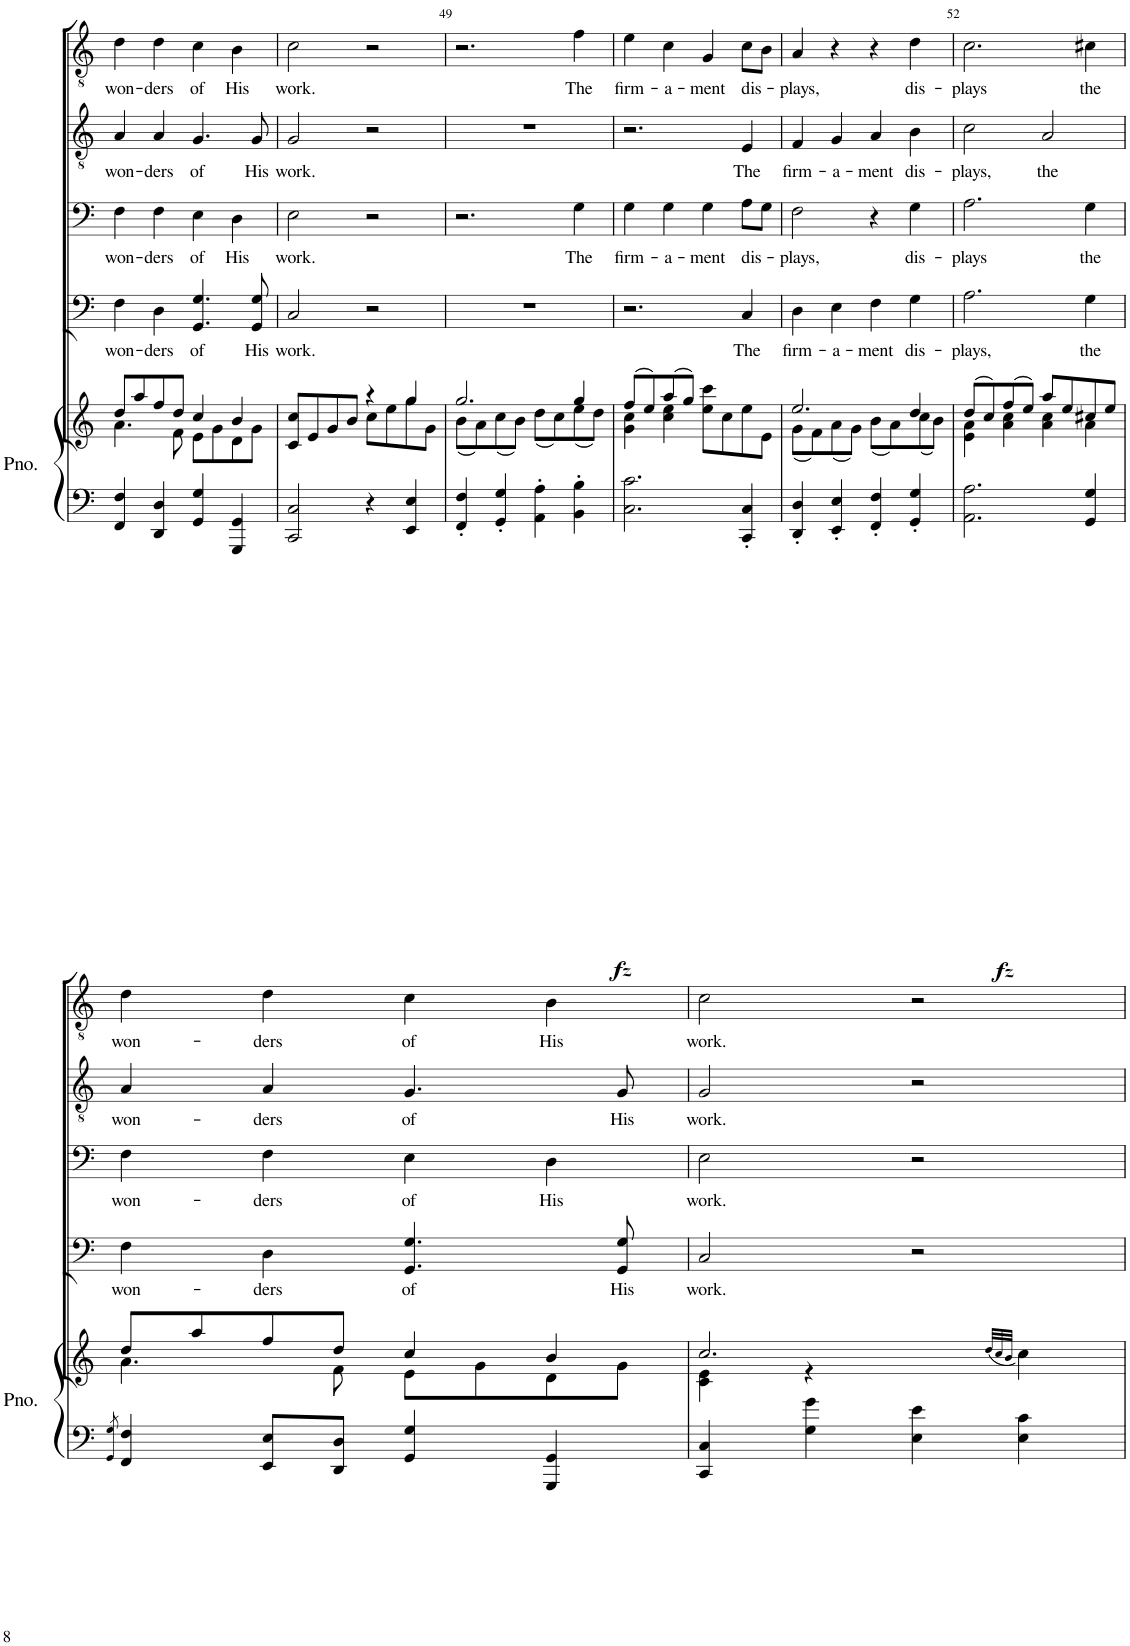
**kern	**kern	**dynam	**kern	**text	**kern	**text	**kern	**text	**kern	**text
*part5	*part5	*part5	*part4	*part4	*part3	*part3	*part2	*part2	*part1	*part1
*staff6	*staff5	*staff5/6	*staff4	*staff4	*staff3	*staff3	*staff2	*staff2	*staff1	*staff1
*I"Piano	*	*	*I"Bass	*	*I"Bass	*	*I"Tenor	*	*I"Bass	*
*I'Pno.	*	*	*I'B	*	*I'B	*	*I'T	*	*I'B	*
!!LO:PB:g=z
*clefF4	*clefG2	*	*clefF4	*	*clefF4	*	*clefGv2	*	*clefGv2	*
*k[]	*k[]	*	*k[]	*	*k[]	*	*k[]	*	*k[]	*
*M4/4	*M4/4	*	*M4/4	*	*M4/4	*	*M4/4	*	*M4/4	*
*met(c|)	*met(c|)	*	*met(c|)	*	*met(c|)	*	*met(c|)	*	*met(c|)	*
=47	=47	=47	=47	=47	=47	=47	=47	=47	=47	=47
*	*^	*	*	*	*	*	*	*	*	*
!	!	!	!	!	!LO:LY:b	!	!LO:LY:b	!	!LO:LY:b	!	!LO:LY:b
4FF/ 4F/	8dd/L	4.a\	.	4F\	won-	4F\	won-	4A/	won-	4d\	won-
.	8aa/	.	.	.	.	.	.	.	.	.	.
!	!	!	!	!	!LO:LY:b	!	!LO:LY:b	!	!LO:LY:b	!	!LO:LY:b
4DD/ 4D/	8ff/	.	.	4D\	-ders	4F\	-ders	4A/	-ders	4d\	-ders
.	8dd/J	8f\	.	.	.	.	.	.	.	.	.
!	!	!	!	!	!LO:LY:b	!	!LO:LY:b	!	!LO:LY:b	!	!LO:LY:b
4GG/ 4G/	4cc/	8e\L	.	4.GG/ 4.G/	of	4E\	of	4.G/	of	4c\	of
.	.	8g\	.	.	.	.	.	.	.	.	.
!	!	!	!	!	!	!	!LO:LY:b	!	!	!	!LO:LY:b
4GGG/ 4GG/	4b/	8d\	.	.	.	4D\	His	.	.	4B\	His
!	!	!	!	!	!LO:LY:b	!	!	!	!LO:LY:b	!	!
.	.	8g\J	.	8GG/ 8G/	His	.	.	8G/	His	.	.
=48	=48	=48	=48	=48	=48	=48	=48	=48	=48	=48	=48
!	!	!	!	!	!LO:LY:b	!	!LO:LY:b	!	!LO:LY:b	!	!LO:LY:b
2CC/ 2C/	8c/ 8cc/L	2ryy	.	2C/	work.	2E\	work.	2G/	work.	2c\	work.
.	8e/	.	.	.	.	.	.	.	.	.	.
.	8g/	.	.	.	.	.	.	.	.	.	.
.	8b/J	.	.	.	.	.	.	.	.	.	.
4r	4r	8cc\L	.	2r	.	2r	.	2r	.	2r	.
.	.	8ee\	.	.	.	.	.	.	.	.	.
4EE/ 4E/	4gg/	8gg\	.	.	.	.	.	.	.	.	.
.	.	8g\J	.	.	.	.	.	.	.	.	.
=49	=49	=49	=49	=49	=49	=49	=49	=49	=49	=49	=49
4FF/' 4F/'	2.gg/	(8b\L	.	1r	.	2.r	.	1r	.	2.r	.
.	.	8a\)	.	.	.	.	.	.	.	.	.
4GG/' 4G/'	.	(8cc\	.	.	.	.	.	.	.	.	.
.	.	8b\J)	.	.	.	.	.	.	.	.	.
4AA\' 4A\'	.	(8dd\L	.	.	.	.	.	.	.	.	.
.	.	8cc\)	.	.	.	.	.	.	.	.	.
!	!	!	!	!	!	!	!LO:LY:b	!	!	!	!LO:LY:b
4BB\' 4B\'	4gg/	(8ee\	.	.	.	4G\	The	.	.	4f\	The
.	.	8dd\J)	.	.	.	.	.	.	.	.	.
=50	=50	=50	=50	=50	=50	=50	=50	=50	=50	=50	=50
!	!	!	!LO:DY:b=2	!	!	!	!LO:LY:b	!	!	!	!LO:LY:b
2.C\ 2.c\	(8ff/L	4g\ 4cc\	fz	2.r	.	4G\	firm-	2.r	.	4e\	firm-
.	8ee/)	.	.	.	.	.	.	.	.	.	.
!	!	!	!	!	!	!	!LO:LY:b	!	!	!	!LO:LY:b
.	(8aa/	4cc\ 4ee\	.	.	.	4G\	-a-	.	.	4c\	-a-
.	8gg/J)	.	.	.	.	.	.	.	.	.	.
!	!	!	!	!	!	!	!LO:LY:b	!	!	!	!LO:LY:b
.	2ryy	8ee\ 8ccc\L	.	.	.	4G\	-ment	.	.	4G/	-ment
.	.	8cc\	.	.	.	.	.	.	.	.	.
!	!	!	!	!	!LO:LY:b	!	!LO:LY:b	!	!LO:LY:b	!	!LO:LY:b
4CC/' 4C/'	.	8ee\	.	4C/	The	8A\L	dis-	4E/	The	8c\L	dis-
.	.	8e\J	.	.	.	8G\J	.	.	.	8B\J	.
=51	=51	=51	=51	=51	=51	=51	=51	=51	=51	=51	=51
!	!	!	!	!	!LO:LY:b	!	!LO:LY:b	!	!LO:LY:b	!	!LO:LY:b
4DD/' 4D/'	2.ee/	(8g\L	.	4D\	firm-	2F\	-plays,	4F/	firm-	4A/	-plays,
.	.	8f\)	.	.	.	.	.	.	.	.	.
!	!	!	!	!	!LO:LY:b	!	!	!	!LO:LY:b	!	!
4EE/' 4E/'	.	(8a\	.	4E\	-a-	.	.	4G/	-a-	4r	.
.	.	8g\J)	.	.	.	.	.	.	.	.	.
!	!	!	!	!	!LO:LY:b	!	!	!	!LO:LY:b	!	!
4FF/' 4F/'	.	(8b\L	.	4F\	-ment	4r	.	4A/	-ment	4r	.
.	.	8a\)	.	.	.	.	.	.	.	.	.
!	!	!	!	!	!LO:LY:b	!	!LO:LY:b	!	!LO:LY:b	!	!LO:LY:b
4GG/' 4G/'	4dd/	(8cc\	.	4G\	dis-	4G\	dis-	4B\	dis-	4d\	dis-
.	.	8b\J)	.	.	.	.	.	.	.	.	.
=52	=52	=52	=52	=52	=52	=52	=52	=52	=52	=52	=52
!	!	!	!LO:DY:b=2	!	!LO:LY:b	!	!LO:LY:b	!	!LO:LY:b	!	!LO:LY:b
2.AA\ 2.A\	(8dd/L	4e\ 4a\	fz	2.A\	-plays,	2.A\	-plays	2c\	-plays,	2.c\	-plays
.	8cc/)	.	.	.	.	.	.	.	.	.	.
.	(8ff/	4a\ 4cc\	.	.	.	.	.	.	.	.	.
.	8ee/J)	.	.	.	.	.	.	.	.	.	.
!	!	!	!	!	!	!	!	!	!LO:LY:b	!	!
.	8aa/L	4a\ 4cc\	.	.	.	.	.	2A/	the	.	.
.	8ee/	.	.	.	.	.	.	.	.	.	.
!	!	!	!	!	!LO:LY:b	!	!LO:LY:b	!	!	!	!LO:LY:b
4GG/ 4G/	8cc#X/	4a\	.	4G\	the	4G\	the	.	.	4c#X\	the
.	8ee/J	.	.	.	.	.	.	.	.	.	.
!!LO:LB:g=z
=53	=53	=53	=53	=53	=53	=53	=53	=53	=53	=53	=53
8qGG/ 8qG/	.	.	.	.	.	.	.	.	.	.	.
!	!	!	!	!	!LO:LY:b	!	!LO:LY:b	!	!LO:LY:b	!	!LO:LY:b
4FF/ 4F/	8dd/L	4.a\	.	4F\	won-	4F\	won-	4A/	won-	4d\	won-
.	8aa/	.	.	.	.	.	.	.	.	.	.
!	!	!	!	!	!LO:LY:b	!	!LO:LY:b	!	!LO:LY:b	!	!LO:LY:b
8EE/ 8E/L	8ff/	.	.	4D\	-ders	4F\	-ders	4A/	-ders	4d\	-ders
8DD/ 8D/J	8dd/J	8f\	.	.	.	.	.	.	.	.	.
!	!	!	!	!	!LO:LY:b	!	!LO:LY:b	!	!LO:LY:b	!	!LO:LY:b
4GG/ 4G/	4cc/	8e\L	.	4.GG/ 4.G/	of	4E\	of	4.G/	of	4c\	of
.	.	8g\	.	.	.	.	.	.	.	.	.
!	!	!	!	!	!	!	!LO:LY:b	!	!	!	!LO:LY:b
4GGG/ 4GG/	4b/	8d\	.	.	.	4D\	His	.	.	4B\	His
!	!	!	!	!	!LO:LY:b	!	!	!	!LO:LY:b	!	!
.	.	8g\J	.	8GG/ 8G/	His	.	.	8G/	His	.	.
=54	=54	=54	=54	=54	=54	=54	=54	=54	=54	=54	=54
!	!	!	!	!	!LO:LY:b	!	!LO:LY:b	!	!LO:LY:b	!	!LO:LY:b
4CC/ 4C/	2.cc/	4c\ 4e\	.	2C/	work.	2E\	work.	2G/	work.	2c\	work.
4G\ 4g\	.	4r	.	.	.	.	.	.	.	.	.
4E\ 4e\	.	2ryy	.	2r	.	2r	.	2r	.	2r	.
.	(32qdd/LLL	.	.	.	.	.	.	.	.	.	.
.	32qcc/	.	.	.	.	.	.	.	.	.	.
.	32qb/JJJ	.	.	.	.	.	.	.	.	.	.
4E\ 4c\	4cc\)	.	.	.	.	.	.	.	.	.	.
*	*v	*v	*	*	*	*	*	*	*	*	*
=	=	=	=	=	=	=	=	=	=	=
*-	*-	*-	*-	*-	*-	*-	*-	*-	*-	*-
